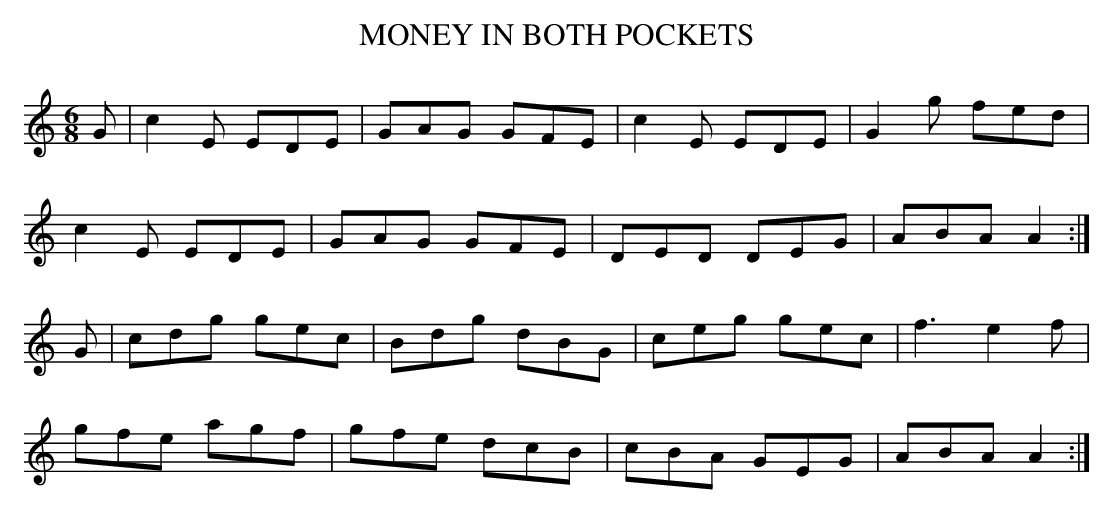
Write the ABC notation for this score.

X:1
T:MONEY IN BOTH POCKETS
M:6/8
L:1/8
K:Am
G|c2E EDE|GAG GFE|c2E EDE|G2g fed|
c2E EDE|GAG GFE|DED DEG|ABA A2 :|
G|cdg gec|Bdg dBG|ceg gec|f3 e2f|
gfe agf|gfe dcB|cBA GEG|ABA A2 :|
